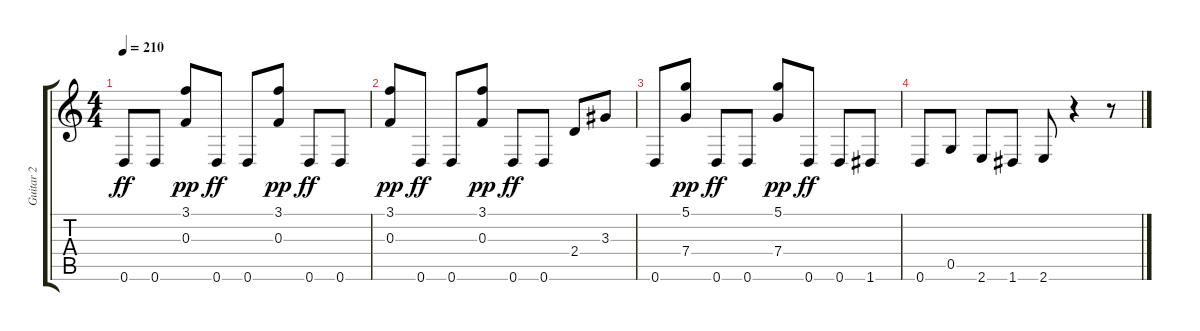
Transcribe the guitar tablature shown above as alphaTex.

\track ("Guitar 2" "Guitar 2") {instrument distortionguitar}
\staff {score tabs}
\tuning (D4 A3 F3 C3 G2 D2) {hide}
\ts (4 4)
\tempo 210
\clef g2
\ks c
0.6.8{dy ff} 0.6.8 (3.1 0.3).8{dy pp} 0.6.8{dy ff} 0.6.8 (3.1 0.3).8{dy pp} 0.6.8{dy ff} 0.6.8 |
(3.1 0.3).8{dy pp} 0.6.8{dy ff} 0.6.8 (3.1 0.3).8{dy pp} 0.6.8{dy ff} 0.6.8 2.4.8 3.3.8 |
0.6.8 (5.1 7.4).8{dy pp} 0.6.8{dy ff} 0.6.8 (5.1 7.4).8{dy pp} 0.6.8{dy ff} 0.6.8 1.6.8 |
0.6.8 0.5.8 2.6.8 1.6.8 2.6.8 r.4 r.8
